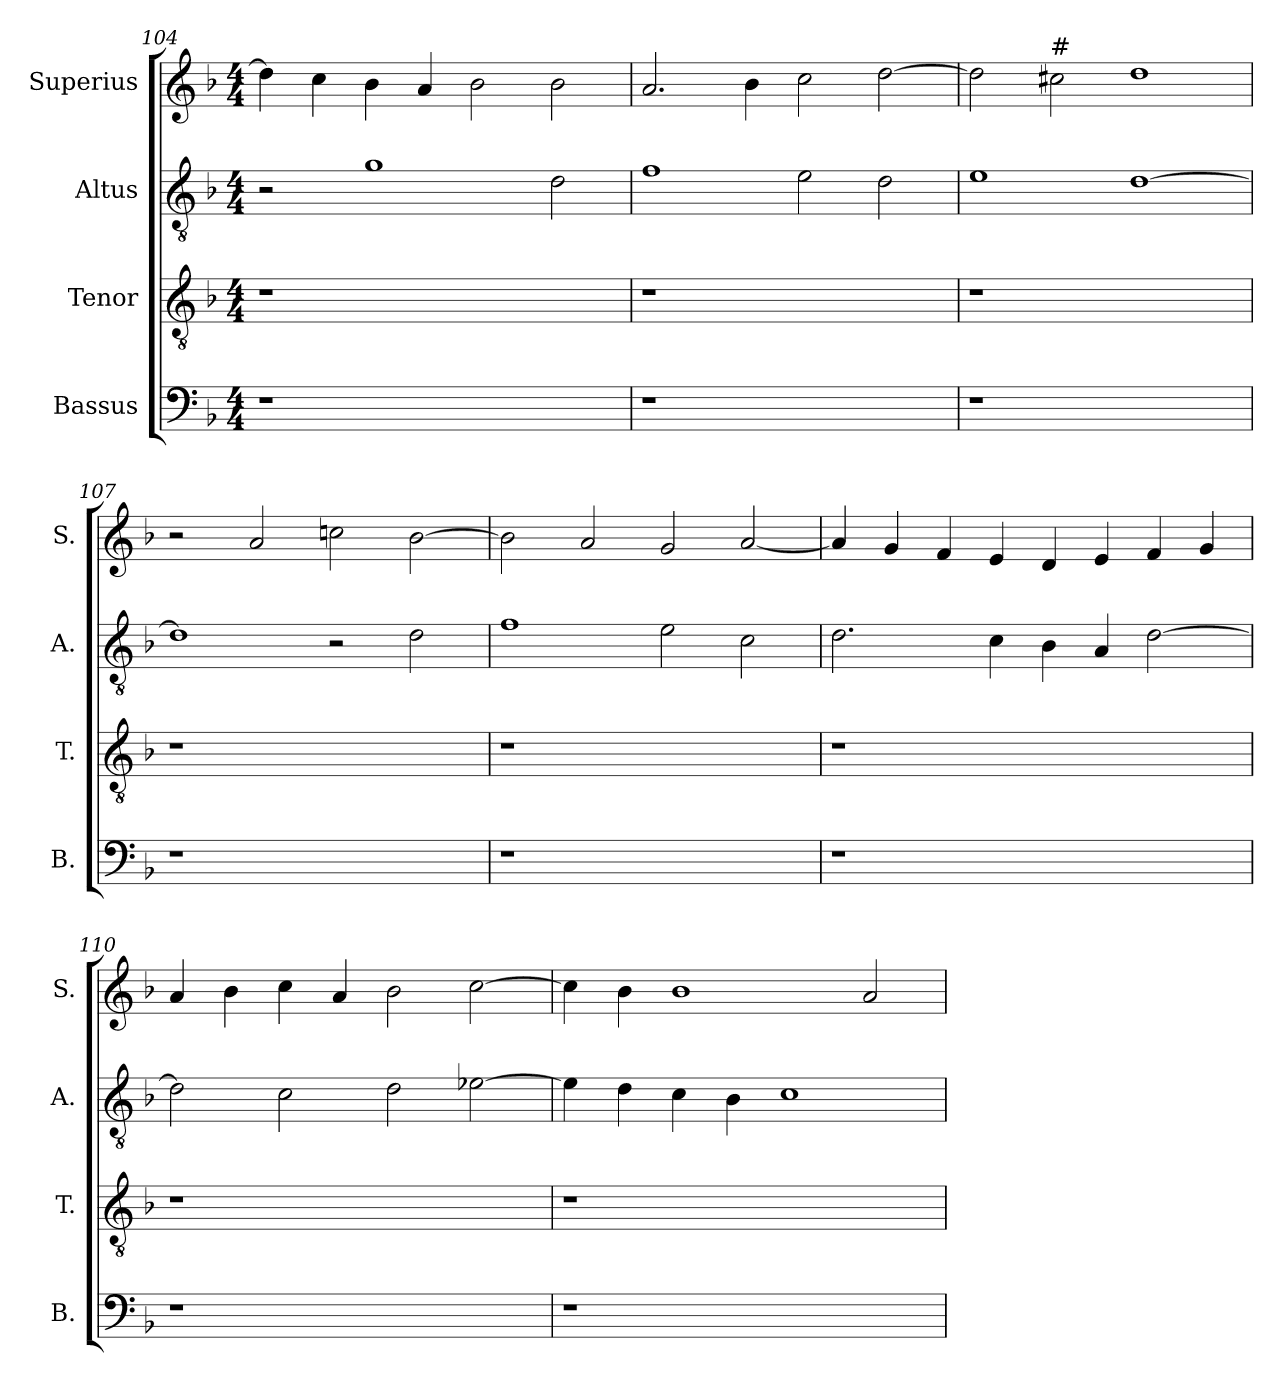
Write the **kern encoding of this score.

**kern	**kern	**kern	**kern
*part4	*part3	*part2	*part1
*staff4	*staff3	*staff2	*staff1
*I"Bassus	*I"Tenor	*I"Altus	*I"Superius
*I'B.	*I'T.	*I'A.	*I'S.
*clefF4	*clefGv2	*clefGv2	*clefG2
*	*ITrd7c12	*ITrd7c12	*
*k[b-]	*k[b-]	*k[b-]	*k[b-]
*F:	*F:	*F:	*F:
*M4/4	*M4/4	*M4/4	*M4/4
=104	=104	=104	=104
!LO:N:vis=1	!LO:N:vis=1	!	!
1r	1r	2r	4ddi\]
.	.	.	4cci\
.	.	1Gi	4b-i\
.	.	.	4ai/
1ryy	1ryy	.	2b-i\
.	.	2Di\	2b-i\
=105	=105	=105	=105
!LO:N:vis=1	!LO:N:vis=1	!	!
1r	1r	1Fi	2.ai/
.	.	.	4b-i\
1ryy	1ryy	2Ei\	2cci\
.	.	2Di\	[>2ddi\
!!LO:LB:g=z
=106	=106	=106	=106
!LO:N:vis=1	!LO:N:vis=1	!	!
1r	1r	1Ei	2ddi\]
!	!	!	!LO:TX:a:t=#
.	.	.	2cc#Xj\
1ryy	1ryy	[>1Di	1ddi
=107	=107	=107	=107
!LO:N:vis=1	!LO:N:vis=1	!	!
1r	1r	1Di]	2r
.	.	.	2ai/
1ryy	1ryy	2r	2ccni\
.	.	2Di\	[>2b-i\
=108	=108	=108	=108
!LO:N:vis=1	!LO:N:vis=1	!	!
1r	1r	1Fi	2b-i\]
.	.	.	2ai/
1ryy	1ryy	2Ei\	2gi/
.	.	2Ci\	[<2ai/
=109	=109	=109	=109
!LO:N:vis=1	!LO:N:vis=1	!	!
1r	1r	2.Di\	4ai/]
.	.	.	4gi/
.	.	.	4fi/
.	.	4Ci\	4ei/
1ryy	1ryy	4BB-i\	4di/
.	.	4AAi/	4ei/
.	.	[>2Di\	4fi/
.	.	.	4gi/
=110	=110	=110	=110
!LO:N:vis=1	!LO:N:vis=1	!	!
1r	1r	2Di\]	4ai/
.	.	.	4b-i\
.	.	2Ci\	4cci\
.	.	.	4ai/
1ryy	1ryy	2Di\	2b-i\
.	.	[>2E-Xi\	[>2cci\
!!LO:PB:g=z
=111	=111	=111	=111
!LO:N:vis=1	!LO:N:vis=1	!	!
1r	1r	4E-i\]	4cci\]
.	.	4Di\	4b-i\
.	.	4Ci\	1b-i
.	.	4BB-i\	.
1ryy	1ryy	1Ci	.
.	.	.	2ai/
=	=	=	=
*-	*-	*-	*-
